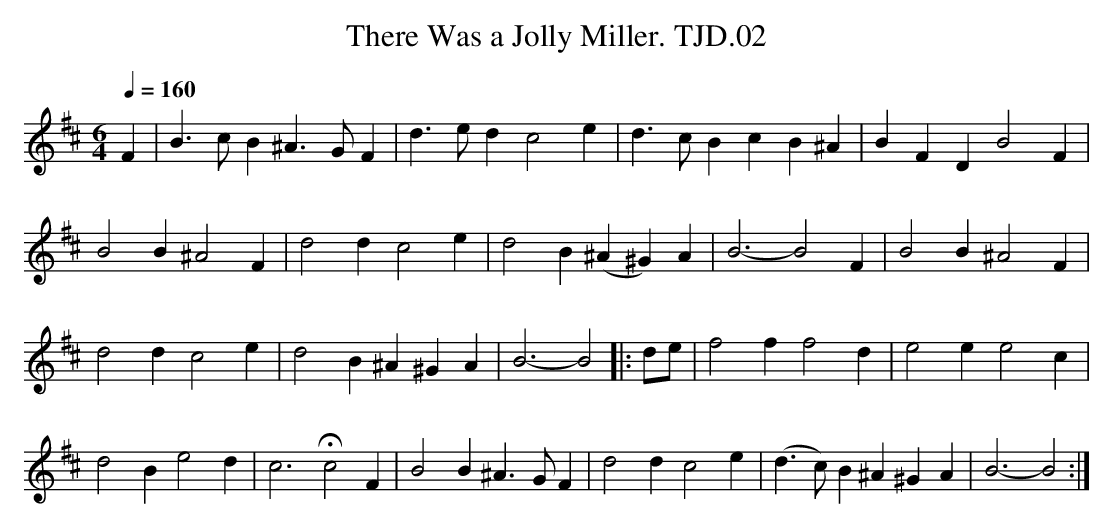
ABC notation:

X:1
T:There Was a Jolly Miller. TJD.02
L:1/4
M:6/4
Q:1/4=160
K:D
F|B>cB^A>GF|d>edc2e|d>cBcB^A|BFDB2F|!
B2B^A2F|d2dc2e|d2B(^A^G)A|B3-B2F|B2B^A2F|!
d2dc2e|d2B^A^GA|B3-B2\|:d/e/|f2ff2d|e2ee2c|!
d2Be2d|c3Hc2F|B2B^A>GF|d2dc2e|(d>c)B^A^GA|B3-B2:|
